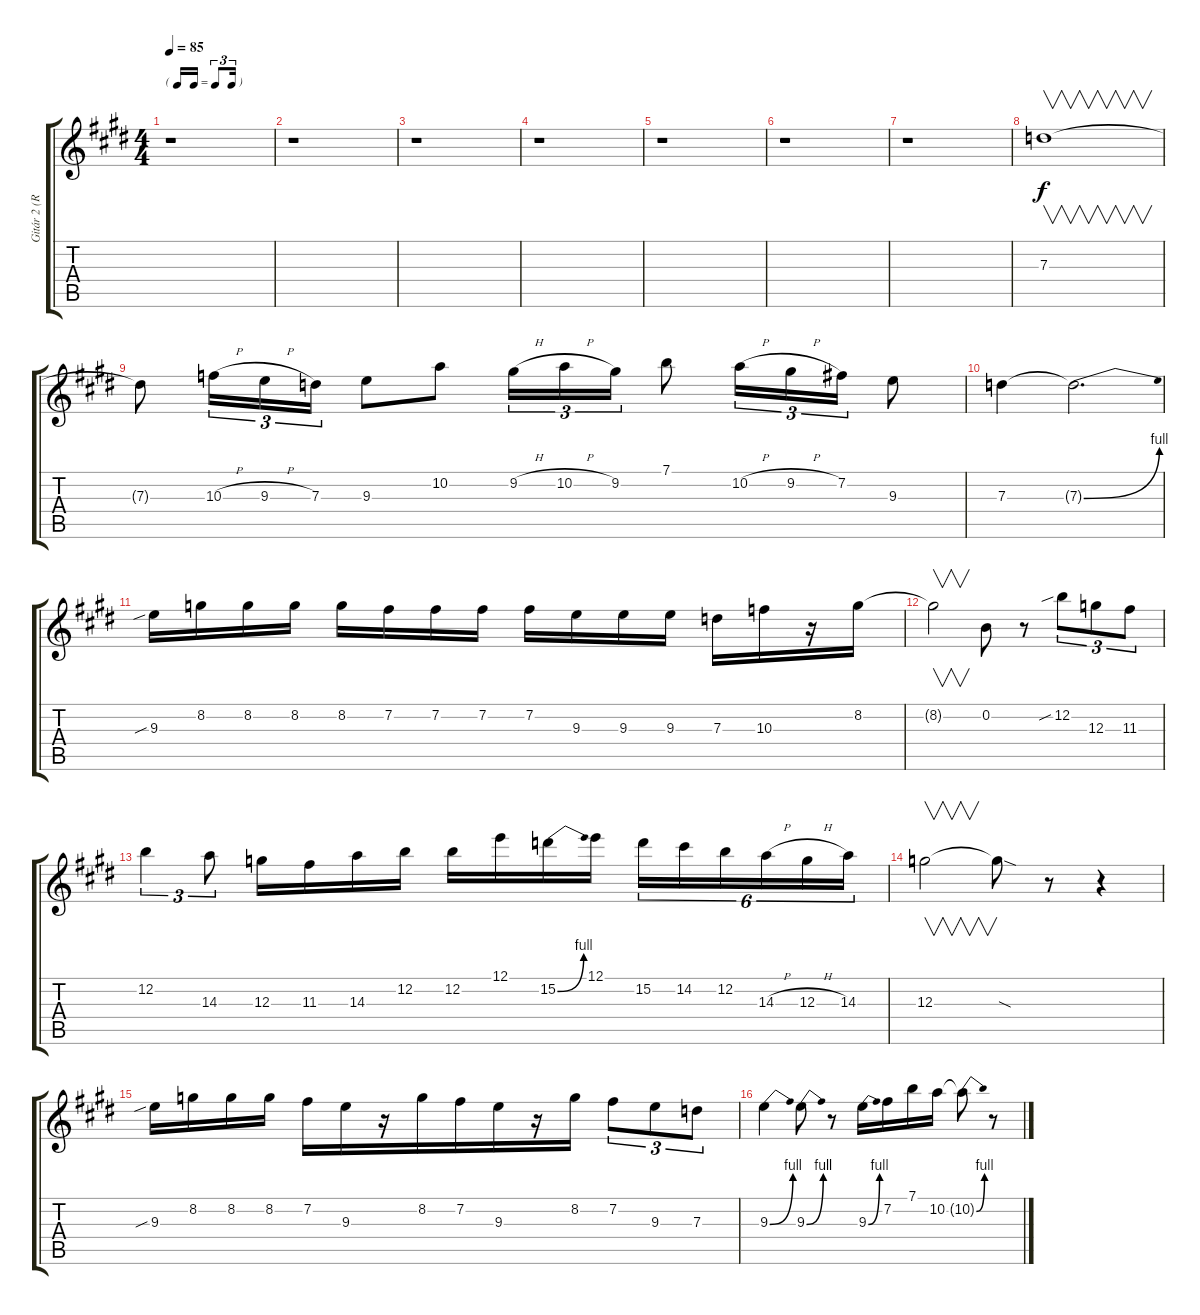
\track ("Gitár 2 (Ritchie Blackmore)" "Gitár 2 (R") {instrument distortionguitar}
\staff {score tabs}
\tuning (E4 B3 G3 D3 A2 E2) {hide}
\ts (4 4)
\tf triplet16th
\tempo 85
\clef g2
\ks e
r.1{dy f} |
r.1 |
r.1 |
r.1 |
r.1 |
r.1 |
r.1 |
7.3.1{v} |
7.3{t}.8 10.3{h}.16{tu (3 2)} 9.3{h}.16{tu (3 2)} 7.3.16{tu (3 2)} 9.3.8 10.2.8 9.2{h}.16{tu (3 2)} 10.2{h}.16{tu (3 2)} 9.2.16{tu (3 2)} 7.1.8 10.2{h}.16{tu (3 2)} 9.2{h}.16{tu (3 2)} 7.2.16{tu (3 2)} 9.3.8 |
7.3.4 7.3{be (bend 0 0 60 4) t}.2{d} |
9.3{sib}.16 8.2.16 8.2.16 8.2.16 8.2.16 7.2.16 7.2.16 7.2.16 7.2.16 9.3.16 9.3.16 9.3.16 7.3.16 10.3.16 r.16 8.2.16 |
8.2{t}.2{v} 0.2.8 r.8 12.2{sib}.8{tu (3 2)} 12.3.8{tu (3 2)} 11.3.8{tu (3 2)} |
12.2.4{tu (3 2)} 14.3.8{tu (3 2)} 12.3.16 11.3.16 14.3.16 12.2.16 12.2.16 12.1.16 15.2{be (bend 0 0 60 4)}.16 12.1.16 15.2.16{tu (6 4)} 14.2.16{tu (6 4)} 12.2.16{tu (6 4)} 14.3{h}.16{tu (6 4)} 12.3{h}.16{tu (6 4)} 14.3.16{tu (6 4)} |
12.3.2{v} 12.3{sod t}.8 r.8 r.4 |
9.3{sib}.16 8.2.16 8.2.16 8.2.16{beam split} 7.2.16 9.3.16 r.16 8.2.16{beam merge} 7.2.16 9.3.16 r.16 8.2.16 7.2.8{tu (3 2)} 9.3.8{tu (3 2)} 7.3.8{tu (3 2)} |
9.3{be (bend 0 0 60 4)}.4 9.3{be (bend 0 0 60 4)}.8 r.8 9.3{be (bend 0 0 60 4)}.16 7.2.16 7.1.16 10.2.16 10.2{be (bend 0 0 60 4) t}.8 r.8
